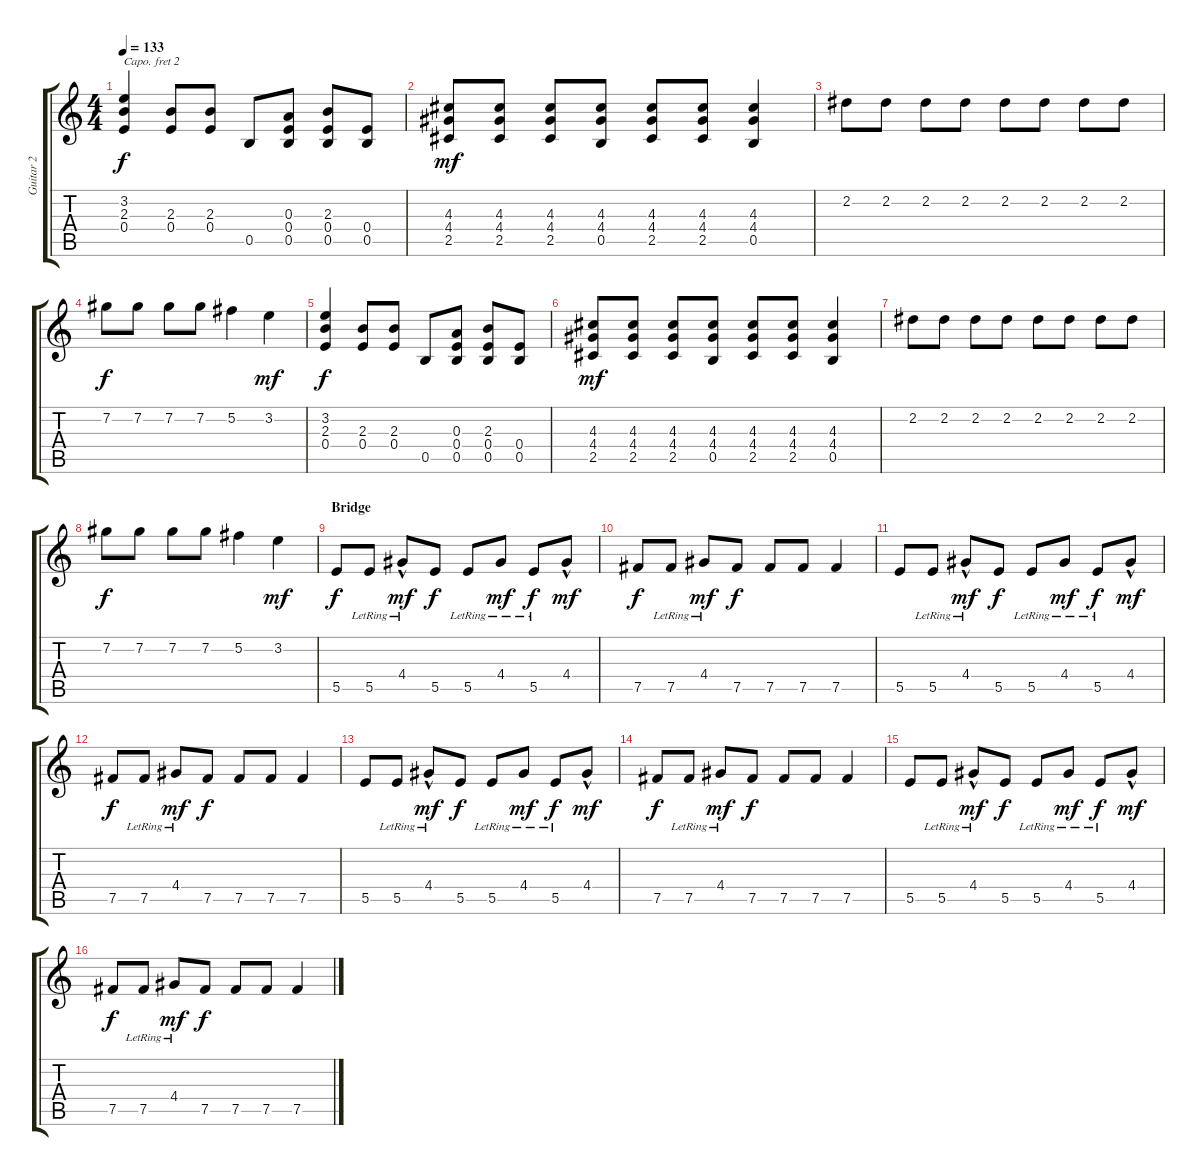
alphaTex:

\track ("Guitar 2" "Guitar 2") {instrument electricguitarclean}
\staff {score tabs}
\capo 2
\tuning (E4 B3 G3 D3 A2 E2) {hide}
\ts (4 4)
\tempo 133
\clef g2
\ks c
(3.2 2.3 0.4).4{dy f} (2.3 0.4).8 (2.3 0.4).8 0.5.8 (0.3 0.4 0.5).8 (2.3 0.4 0.5).8 (0.4 0.5).8 |
(4.3 4.4 2.5).8{dy mf} (4.3 4.4 2.5).8 (4.3 4.4 2.5).8 (4.3 4.4 0.5).8 (4.3 4.4 2.5).8 (4.3 4.4 2.5).8 (4.3 4.4 0.5).4 |
2.2.8 2.2.8 2.2.8 2.2.8 2.2.8 2.2.8 2.2.8 2.2.8 |
7.2.8{dy f} 7.2.8 7.2.8 7.2.8 5.2.4 3.2.4{dy mf} |
(3.2 2.3 0.4).4{dy f} (2.3 0.4).8 (2.3 0.4).8 0.5.8 (0.3 0.4 0.5).8 (2.3 0.4 0.5).8 (0.4 0.5).8 |
(4.3 4.4 2.5).8{dy mf} (4.3 4.4 2.5).8 (4.3 4.4 2.5).8 (4.3 4.4 0.5).8 (4.3 4.4 2.5).8 (4.3 4.4 2.5).8 (4.3 4.4 0.5).4 |
2.2.8 2.2.8 2.2.8 2.2.8 2.2.8 2.2.8 2.2.8 2.2.8 |
7.2.8{dy f} 7.2.8 7.2.8 7.2.8 5.2.4 3.2.4{dy mf} |
\section ("" "Bridge")
5.5.8{dy f} 5.5{lr}.8 4.4{hac lr}.8{dy mf} 5.5.8{dy f} 5.5{lr}.8 4.4{lr}.8{dy mf} 5.5{lr}.8{dy f} 4.4{hac}.8{dy mf} |
7.5.8{dy f} 7.5{lr}.8 4.4{lr}.8{dy mf} 7.5.8{dy f} 7.5.8 7.5.8 7.5.4 |
5.5.8 5.5{lr}.8 4.4{hac lr}.8{dy mf} 5.5.8{dy f} 5.5{lr}.8 4.4{lr}.8{dy mf} 5.5{lr}.8{dy f} 4.4{hac}.8{dy mf} |
7.5.8{dy f} 7.5{lr}.8 4.4{lr}.8{dy mf} 7.5.8{dy f} 7.5.8 7.5.8 7.5.4 |
5.5.8 5.5{lr}.8 4.4{hac lr}.8{dy mf} 5.5.8{dy f} 5.5{lr}.8 4.4{lr}.8{dy mf} 5.5{lr}.8{dy f} 4.4{hac}.8{dy mf} |
7.5.8{dy f} 7.5{lr}.8 4.4{lr}.8{dy mf} 7.5.8{dy f} 7.5.8 7.5.8 7.5.4 |
5.5.8 5.5{lr}.8 4.4{hac lr}.8{dy mf} 5.5.8{dy f} 5.5{lr}.8 4.4{lr}.8{dy mf} 5.5{lr}.8{dy f} 4.4{hac}.8{dy mf} |
7.5.8{dy f} 7.5{lr}.8 4.4{lr}.8{dy mf} 7.5.8{dy f} 7.5.8 7.5.8 7.5.4
